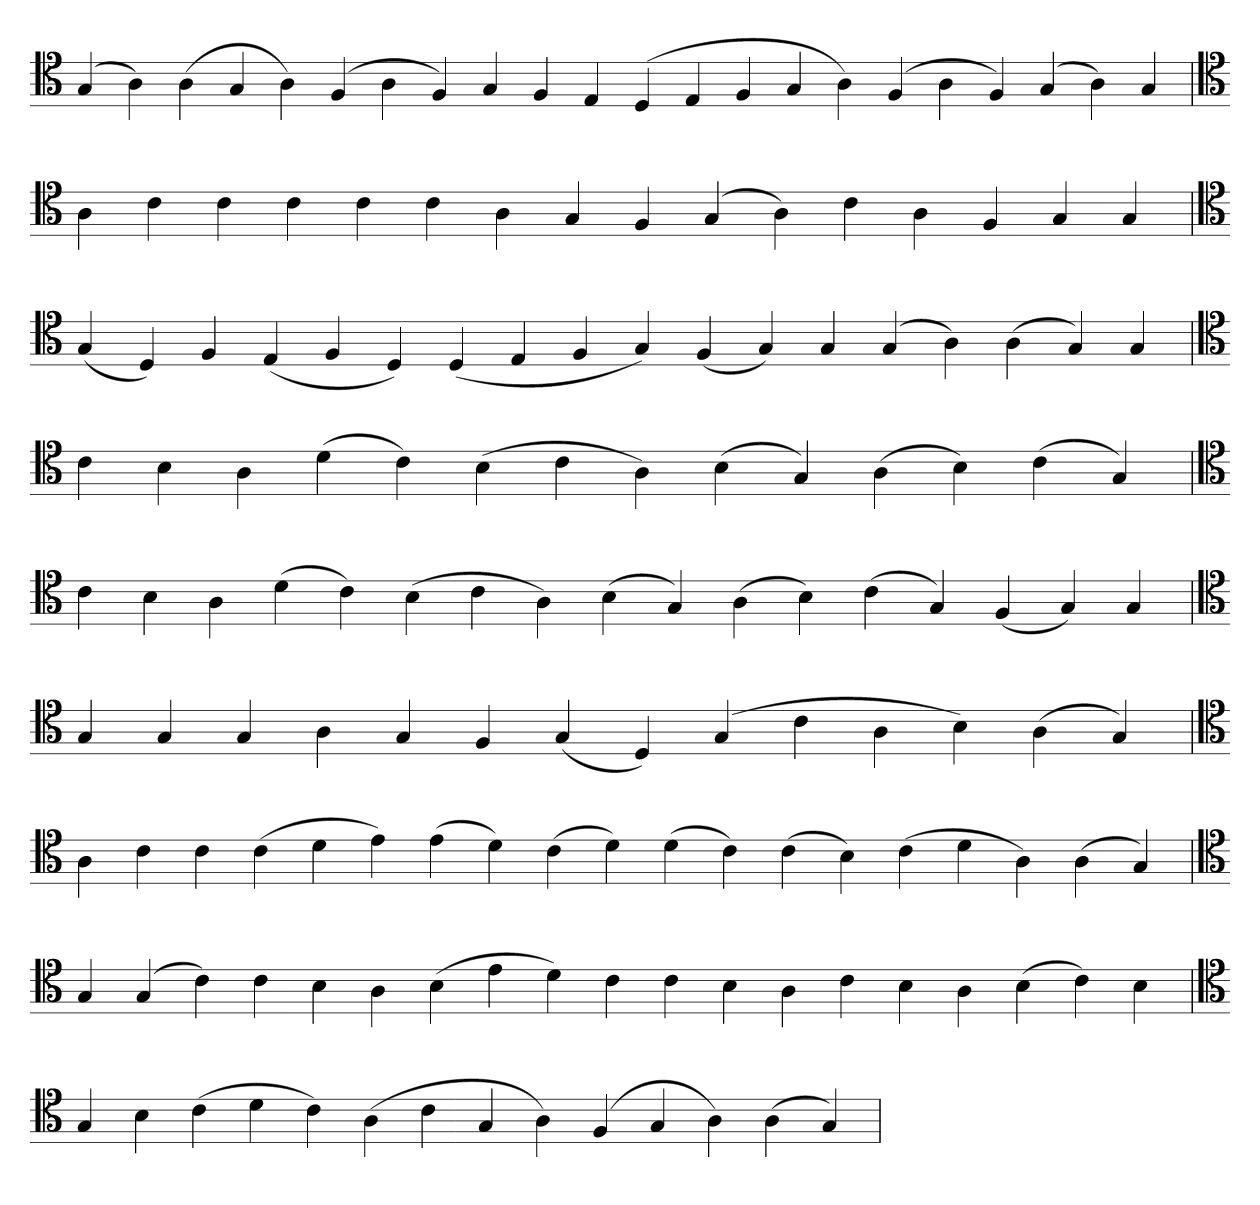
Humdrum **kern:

**kern
*part1
*staff1
*clefC4
=
(4G
4A)
(4A
4G
4A)
(4F
4A
4F)
4G
4F
4E
(4D
4E
4F
4G
4A)
(4F
4A
4F)
(4G
4A)
4G
='
*clefC4
4A
4c
4c
4c
4c
4c
4A
4G
4F
(4G
4A)
4c
4A
4F
4G
4G
=
*clefC4
(4G
4D)
4F
(4E
4F
4D)
(4D
4E
4F
4G)
(4F
4G)
4G
(4G
4A)
(4A
4G)
4G
=
*clefC4
4c
4B
4A
(4d
4c)
(4B
4c
4A)
(4B
4G)
(4A
4B)
(4c
4G)
=`
*clefC4
4c
4B
4A
(4d
4c)
(4B
4c
4A)
(4B
4G)
(4A
4B)
(4c
4G)
(4F
4G)
4G
=`
*clefC4
4G
4G
4G
4A
4G
4F
(4G
4D)
(4G
4c
4A
4B)
(4A
4G)
=
*clefC4
4A
4c
4c
(4c
4d
4e)
(4e
4d)
(4c
4d)
(4d
4c)
(4c
4B)
(4c
4d
4A)
(4A
4G)
='
*clefC4
4G
(4G
4c)
4c
4B
4A
(4B
4e
4d)
4c
4c
4B
4A
4c
4B
4A
(4B
4c)
4B
=
*clefC4
4G
4B
(4c
4d
4c)
(4A
4c
4G
4A)
(4F
4G
4A)
(4A
4G)
='
*-
